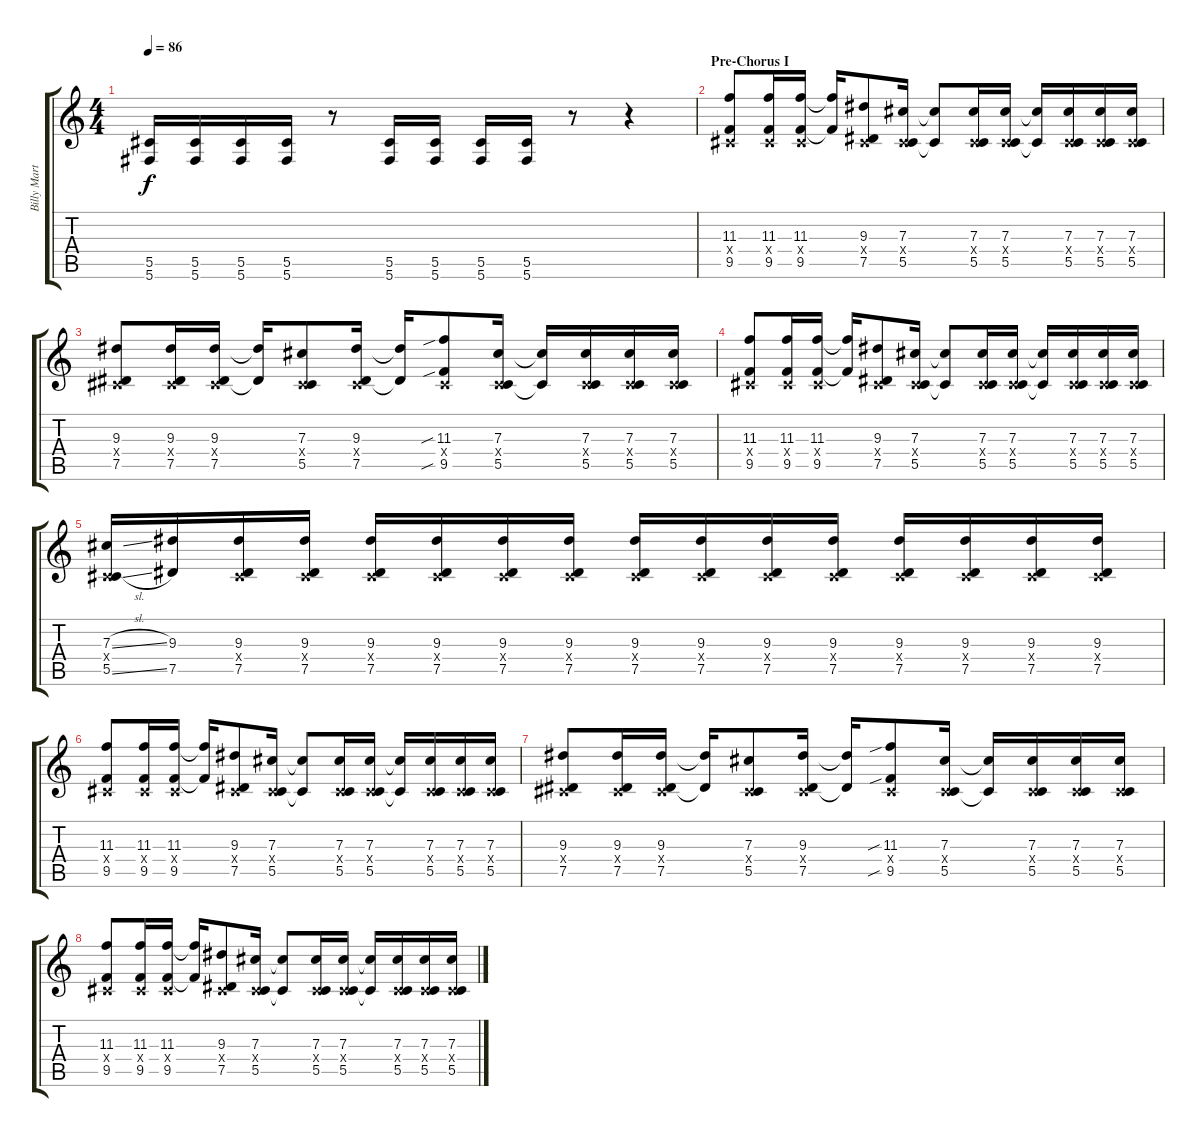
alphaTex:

\track ("Billy Martin - Lead Guitar" "Billy Mart") {instrument electricguitarclean}
\staff {score tabs}
\tuning (Eb4 Bb3 Gb3 Db3 Ab2 Db2) {hide}
\ts (4 4)
\tempo 86
\clef g2
\ks c
(5.5 5.6).16{dy f} (5.5 5.6).16 (5.5 5.6).16 (5.5 5.6).16 r.8 (5.5 5.6).16 (5.5 5.6).16 (5.5 5.6).16 (5.5 5.6).16 r.8 r.4 |
\section ("" "Pre-Chorus I")
(11.3 0.4{x} 9.5).8 (11.3 0.4{x} 9.5).16 (11.3 0.4{x} 9.5).16 (11.3{t} 9.5{t}).16 (9.3 0.4{x} 7.5).8 (7.3 0.4{x} 5.5).16 (7.3{t} 5.5{t}).8 (7.3 0.4{x} 5.5).16 (7.3 0.4{x} 5.5).16 (7.3{t} 5.5{t}).16 (7.3 0.4{x} 5.5).16 (7.3 0.4{x} 5.5).16 (7.3 0.4{x} 5.5).16 |
(9.3 0.4{x} 7.5).8 (9.3 0.4{x} 7.5).16 (9.3 0.4{x} 7.5).16 (9.3{t} 7.5{t}).16 (7.3 0.4{x} 5.5).8 (9.3 0.4{x} 7.5).16 (9.3{t} 7.5{t}).16 (11.3{sib} 0.4{x} 9.5{sib}).8 (7.3 0.4{x} 5.5).16 (7.3{t} 5.5{t}).16 (7.3 0.4{x} 5.5).16 (7.3 0.4{x} 5.5).16 (7.3 0.4{x} 5.5).16 |
(11.3 0.4{x} 9.5).8 (11.3 0.4{x} 9.5).16 (11.3 0.4{x} 9.5).16 (11.3{t} 9.5{t}).16 (9.3 0.4{x} 7.5).8 (7.3 0.4{x} 5.5).16 (7.3{t} 5.5{t}).8 (7.3 0.4{x} 5.5).16 (7.3 0.4{x} 5.5).16 (7.3{t} 5.5{t}).16 (7.3 0.4{x} 5.5).16 (7.3 0.4{x} 5.5).16 (7.3 0.4{x} 5.5).16 |
(7.3{sl} 0.4{x} 5.5{sl}).16 (9.3 7.5).16 (9.3 0.4{x} 7.5).16 (9.3 0.4{x} 7.5).16 (9.3 0.4{x} 7.5).16 (9.3 0.4{x} 7.5).16 (9.3 0.4{x} 7.5).16 (9.3 0.4{x} 7.5).16 (9.3 0.4{x} 7.5).16 (9.3 0.4{x} 7.5).16 (9.3 0.4{x} 7.5).16 (9.3 0.4{x} 7.5).16 (9.3 0.4{x} 7.5).16 (9.3 0.4{x} 7.5).16 (9.3 0.4{x} 7.5).16 (9.3 0.4{x} 7.5).16 |
(11.3 0.4{x} 9.5).8 (11.3 0.4{x} 9.5).16 (11.3 0.4{x} 9.5).16 (11.3{t} 9.5{t}).16 (9.3 0.4{x} 7.5).8 (7.3 0.4{x} 5.5).16 (7.3{t} 5.5{t}).8 (7.3 0.4{x} 5.5).16 (7.3 0.4{x} 5.5).16 (7.3{t} 5.5{t}).16 (7.3 0.4{x} 5.5).16 (7.3 0.4{x} 5.5).16 (7.3 0.4{x} 5.5).16 |
(9.3 0.4{x} 7.5).8 (9.3 0.4{x} 7.5).16 (9.3 0.4{x} 7.5).16 (9.3{t} 7.5{t}).16 (7.3 0.4{x} 5.5).8 (9.3 0.4{x} 7.5).16 (9.3{t} 7.5{t}).16 (11.3{sib} 0.4{x} 9.5{sib}).8 (7.3 0.4{x} 5.5).16 (7.3{t} 5.5{t}).16 (7.3 0.4{x} 5.5).16 (7.3 0.4{x} 5.5).16 (7.3 0.4{x} 5.5).16 |
(11.3 0.4{x} 9.5).8 (11.3 0.4{x} 9.5).16 (11.3 0.4{x} 9.5).16 (11.3{t} 9.5{t}).16 (9.3 0.4{x} 7.5).8 (7.3 0.4{x} 5.5).16 (7.3{t} 5.5{t}).8 (7.3 0.4{x} 5.5).16 (7.3 0.4{x} 5.5).16 (7.3{t} 5.5{t}).16 (7.3 0.4{x} 5.5).16 (7.3 0.4{x} 5.5).16 (7.3 0.4{x} 5.5).16
